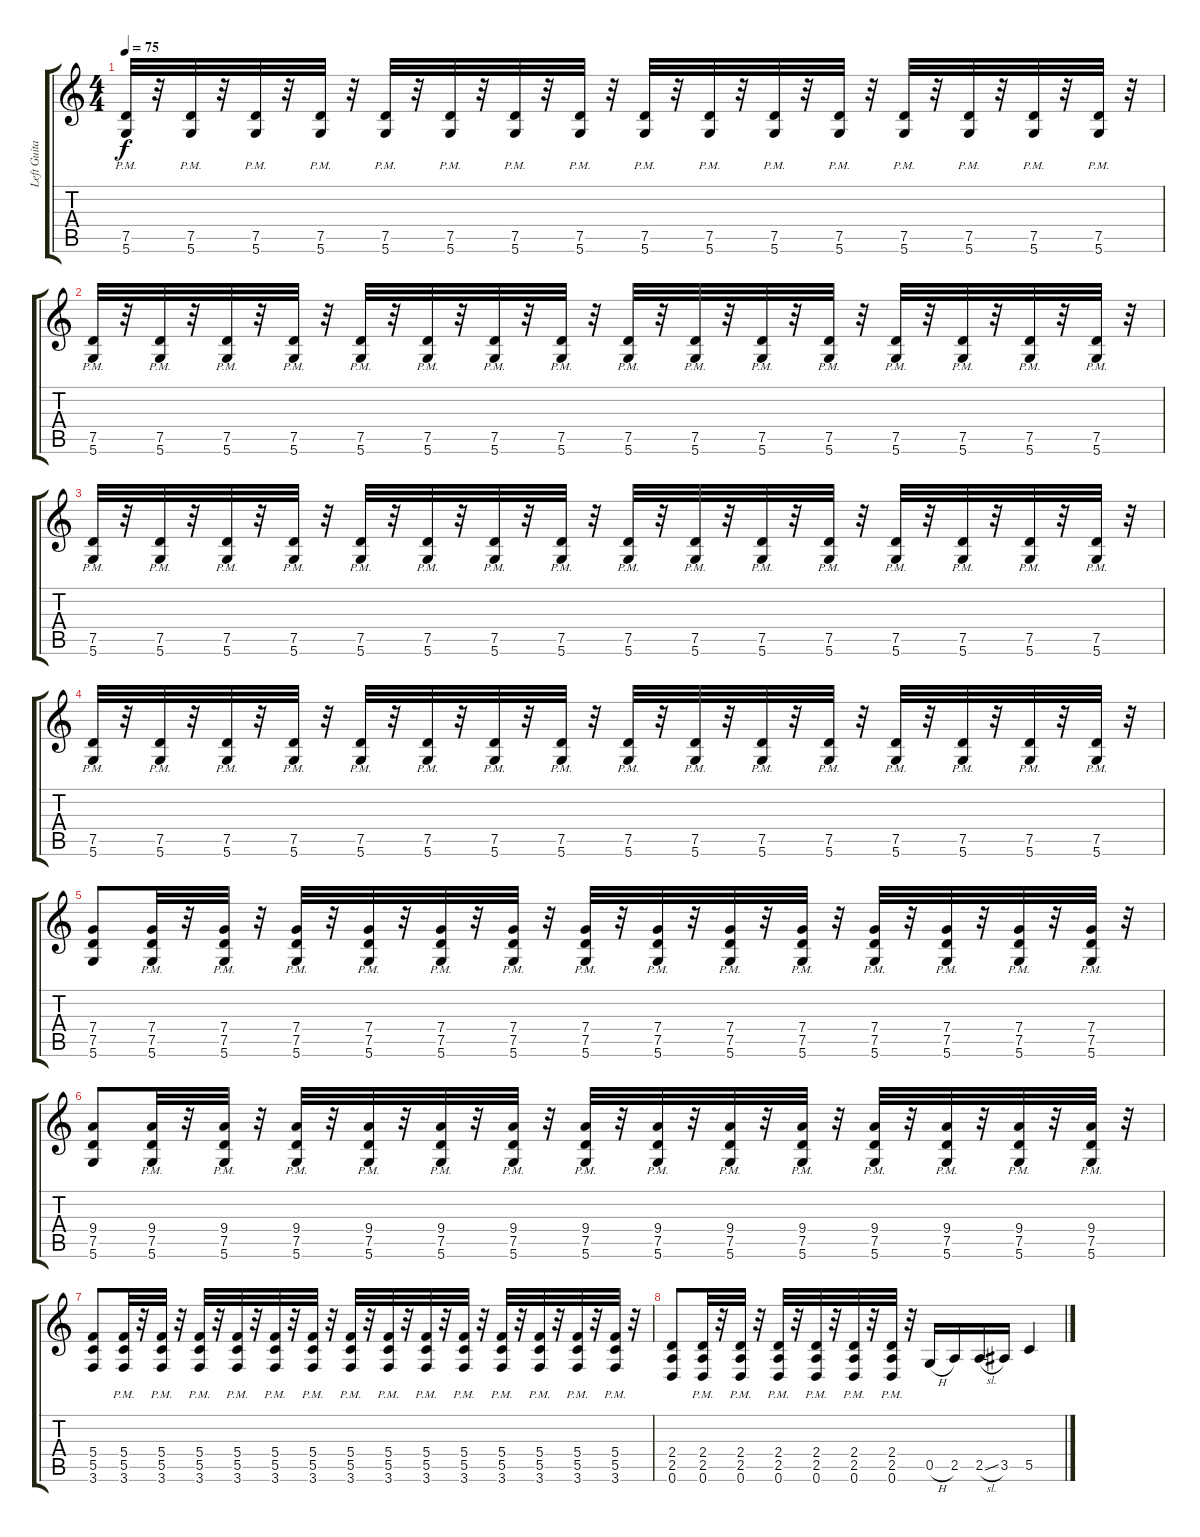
\track ("Left Guitar" "Left Guita") {instrument distortionguitar}
\staff {score tabs}
\tuning (D4 A3 F3 C3 G2 D2) {hide}
\ts (4 4)
\tempo 75
\clef g2
\ks c
(7.5{pm} 5.6{pm}).32{dy f} r.32 (7.5{pm} 5.6{pm}).32 r.32 (7.5{pm} 5.6{pm}).32 r.32 (7.5{pm} 5.6{pm}).32 r.32 (7.5{pm} 5.6{pm}).32 r.32 (7.5{pm} 5.6{pm}).32 r.32 (7.5{pm} 5.6{pm}).32 r.32 (7.5{pm} 5.6{pm}).32 r.32 (7.5{pm} 5.6{pm}).32 r.32 (7.5{pm} 5.6{pm}).32 r.32 (7.5{pm} 5.6{pm}).32 r.32 (7.5{pm} 5.6{pm}).32 r.32 (7.5{pm} 5.6{pm}).32 r.32 (7.5{pm} 5.6{pm}).32 r.32 (7.5{pm} 5.6{pm}).32 r.32 (7.5{pm} 5.6{pm}).32 r.32 |
(7.5{pm} 5.6{pm}).32 r.32 (7.5{pm} 5.6{pm}).32 r.32 (7.5{pm} 5.6{pm}).32 r.32 (7.5{pm} 5.6{pm}).32 r.32 (7.5{pm} 5.6{pm}).32 r.32 (7.5{pm} 5.6{pm}).32 r.32 (7.5{pm} 5.6{pm}).32 r.32 (7.5{pm} 5.6{pm}).32 r.32 (7.5{pm} 5.6{pm}).32 r.32 (7.5{pm} 5.6{pm}).32 r.32 (7.5{pm} 5.6{pm}).32 r.32 (7.5{pm} 5.6{pm}).32 r.32 (7.5{pm} 5.6{pm}).32 r.32 (7.5{pm} 5.6{pm}).32 r.32 (7.5{pm} 5.6{pm}).32 r.32 (7.5{pm} 5.6{pm}).32 r.32 |
(7.5{pm} 5.6{pm}).32 r.32 (7.5{pm} 5.6{pm}).32 r.32 (7.5{pm} 5.6{pm}).32 r.32 (7.5{pm} 5.6{pm}).32 r.32 (7.5{pm} 5.6{pm}).32 r.32 (7.5{pm} 5.6{pm}).32 r.32 (7.5{pm} 5.6{pm}).32 r.32 (7.5{pm} 5.6{pm}).32 r.32 (7.5{pm} 5.6{pm}).32 r.32 (7.5{pm} 5.6{pm}).32 r.32 (7.5{pm} 5.6{pm}).32 r.32 (7.5{pm} 5.6{pm}).32 r.32 (7.5{pm} 5.6{pm}).32 r.32 (7.5{pm} 5.6{pm}).32 r.32 (7.5{pm} 5.6{pm}).32 r.32 (7.5{pm} 5.6{pm}).32 r.32 |
(7.5{pm} 5.6{pm}).32 r.32 (7.5{pm} 5.6{pm}).32 r.32 (7.5{pm} 5.6{pm}).32 r.32 (7.5{pm} 5.6{pm}).32 r.32 (7.5{pm} 5.6{pm}).32 r.32 (7.5{pm} 5.6{pm}).32 r.32 (7.5{pm} 5.6{pm}).32 r.32 (7.5{pm} 5.6{pm}).32 r.32 (7.5{pm} 5.6{pm}).32 r.32 (7.5{pm} 5.6{pm}).32 r.32 (7.5{pm} 5.6{pm}).32 r.32 (7.5{pm} 5.6{pm}).32 r.32 (7.5{pm} 5.6{pm}).32 r.32 (7.5{pm} 5.6{pm}).32 r.32 (7.5{pm} 5.6{pm}).32 r.32 (7.5{pm} 5.6{pm}).32 r.32 |
(7.4 7.5 5.6).8 (7.4{pm} 7.5{pm} 5.6{pm}).32 r.32 (7.4{pm} 7.5{pm} 5.6{pm}).32 r.32 (7.4{pm} 7.5{pm} 5.6{pm}).32 r.32 (7.4{pm} 7.5{pm} 5.6{pm}).32 r.32 (7.4{pm} 7.5{pm} 5.6{pm}).32 r.32 (7.4{pm} 7.5{pm} 5.6{pm}).32 r.32 (7.4{pm} 7.5{pm} 5.6{pm}).32 r.32 (7.4{pm} 7.5{pm} 5.6{pm}).32 r.32 (7.4{pm} 7.5{pm} 5.6{pm}).32 r.32 (7.4{pm} 7.5{pm} 5.6{pm}).32 r.32 (7.4{pm} 7.5{pm} 5.6{pm}).32 r.32 (7.4{pm} 7.5{pm} 5.6{pm}).32 r.32 (7.4{pm} 7.5{pm} 5.6{pm}).32 r.32 (7.4{pm} 7.5{pm} 5.6{pm}).32 r.32 |
(9.4 7.5 5.6).8 (9.4{pm} 7.5{pm} 5.6{pm}).32 r.32 (9.4{pm} 7.5{pm} 5.6{pm}).32 r.32 (9.4{pm} 7.5{pm} 5.6{pm}).32 r.32 (9.4{pm} 7.5{pm} 5.6{pm}).32 r.32 (9.4{pm} 7.5{pm} 5.6{pm}).32 r.32 (9.4{pm} 7.5{pm} 5.6{pm}).32 r.32 (9.4{pm} 7.5{pm} 5.6{pm}).32 r.32 (9.4{pm} 7.5{pm} 5.6{pm}).32 r.32 (9.4{pm} 7.5{pm} 5.6{pm}).32 r.32 (9.4{pm} 7.5{pm} 5.6{pm}).32 r.32 (9.4{pm} 7.5{pm} 5.6{pm}).32 r.32 (9.4{pm} 7.5{pm} 5.6{pm}).32 r.32 (9.4{pm} 7.5{pm} 5.6{pm}).32 r.32 (9.4{pm} 7.5{pm} 5.6{pm}).32 r.32 |
(5.4 5.5 3.6).8 (5.4{pm} 5.5{pm} 3.6{pm}).32 r.32 (5.4{pm} 5.5{pm} 3.6{pm}).32 r.32 (5.4{pm} 5.5{pm} 3.6{pm}).32 r.32 (5.4{pm} 5.5{pm} 3.6{pm}).32 r.32 (5.4{pm} 5.5{pm} 3.6{pm}).32 r.32 (5.4{pm} 5.5{pm} 3.6{pm}).32 r.32 (5.4{pm} 5.5{pm} 3.6{pm}).32 r.32 (5.4{pm} 5.5{pm} 3.6{pm}).32 r.32 (5.4{pm} 5.5{pm} 3.6{pm}).32 r.32 (5.4{pm} 5.5{pm} 3.6{pm}).32 r.32 (5.4{pm} 5.5{pm} 3.6{pm}).32 r.32 (5.4{pm} 5.5{pm} 3.6{pm}).32 r.32 (5.4{pm} 5.5{pm} 3.6{pm}).32 r.32 (5.4{pm} 5.5{pm} 3.6{pm}).32 r.32 |
(2.4 2.5 0.6).8 (2.4{pm} 2.5{pm} 0.6{pm}).32 r.32 (2.4{pm} 2.5{pm} 0.6{pm}).32 r.32 (2.4{pm} 2.5{pm} 0.6{pm}).32 r.32 (2.4{pm} 2.5{pm} 0.6{pm}).32 r.32 (2.4{pm} 2.5{pm} 0.6{pm}).32 r.32 (2.4{pm} 2.5{pm} 0.6{pm}).32 r.32 0.5{h}.16 2.5.16 2.5{sl}.16 3.5.16 5.5.4
